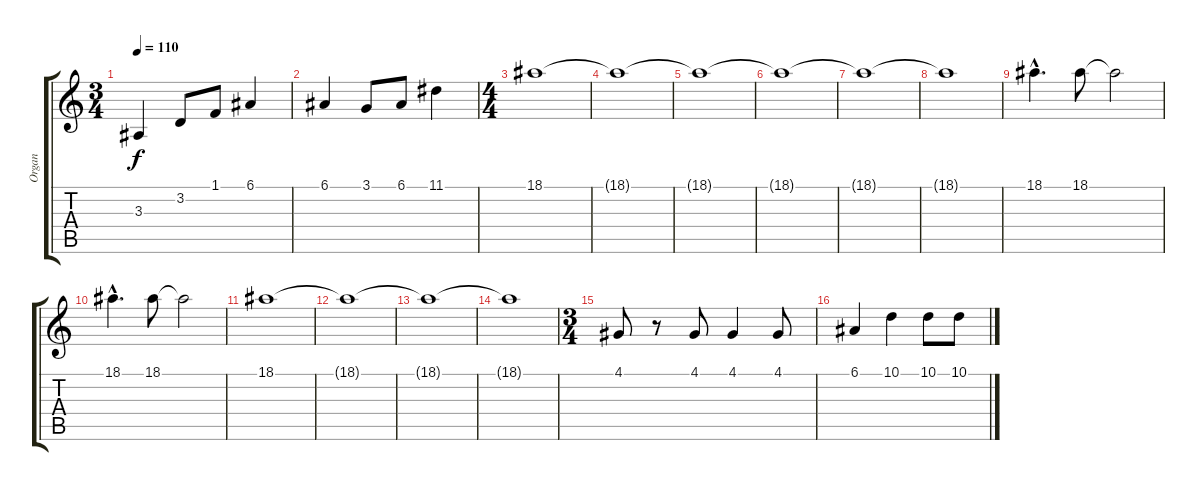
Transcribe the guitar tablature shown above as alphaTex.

\track ("Organ" "Organ") {instrument drawbarorgan}
\staff {score tabs}
\tuning (E4 B3 G3 D3 A2 E2) {hide}
\ts (3 4)
\tempo 110
\clef g2
\ks c
3.3.4{dy f} 3.2.8 1.1.8 6.1.4 |
6.1.4 3.1.8 6.1.8 11.1.4 |
\ts (4 4)
18.1.1 |
18.1{t}.1 |
18.1{t}.1 |
18.1{t}.1 |
18.1{t}.1 |
18.1{t}.1 |
18.1{hac}.4{d} 18.1.8 18.1{t}.2 |
18.1{hac}.4{d} 18.1.8 18.1{t}.2 |
18.1.1 |
18.1{t}.1 |
18.1{t}.1 |
18.1{t}.1 |
\ts (3 4)
4.1.8 r.8 4.1.8 4.1.4 4.1.8 |
6.1.4 10.1.4 10.1.8 10.1.8
